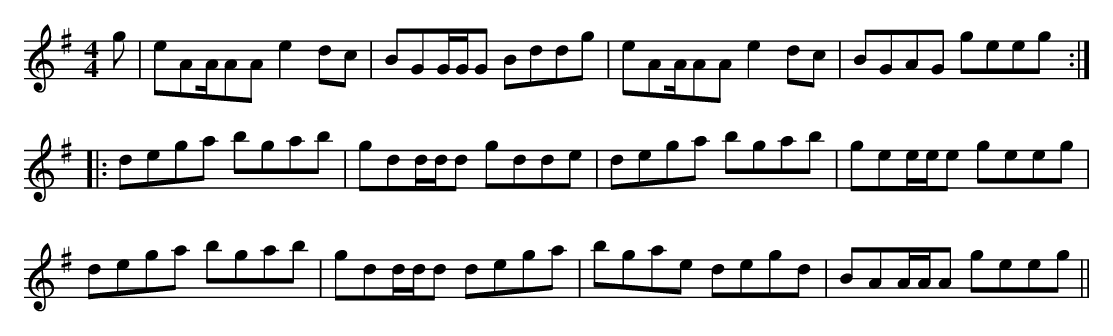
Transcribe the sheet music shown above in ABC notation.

X:1
M:4/4
K:Ador
g|eAA/AA e2dc|BGG/G/G Bddg|eAA/AA e2dc|BGAG geeg:|:
dega bgab|gdd/d/d gdde|dega bgab|gee/e/e geeg|
dega bgab|gdd/d/d dega|bgae degd|BAA/A/A geeg||
